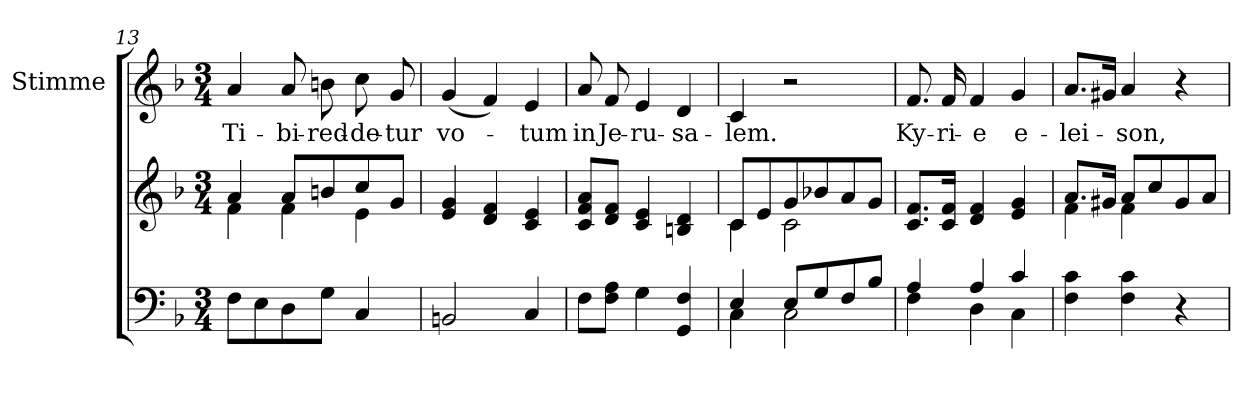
**kern	**kern	**kern	**text
*part2	*part2	*part1	*part1
*staff3	*staff2	*staff1	*staff1
*	*	*I"Stimme	*
*clefF4	*clefG2	*clefG2	*
*k[b-]	*k[b-]	*k[b-]	*
*F:	*F:	*F:	*
*M3/4	*M3/4	*M3/4	*
=13	=13	=13	=13
*	*^	*	*
!	!	!	!	!LO:LY:b
8F\L	4a/	4f\	4a/	Ti-
8E\	.	.	.	.
!	!	!	!	!LO:LY:b
8D\	8a/L	4f\	8a/	-bi-
!	!	!	!	!LO:LY:b
8G\J	8bn/	.	8bn\	-red-
!	!	!	!	!LO:LY:b
4C/	8cc/	4e\	8cc\	-de-
!	!	!	!	!LO:LY:b
.	8g/J	.	8g/	-tur
*	*v	*v	*	*
=14	=14	=14	=14
!	!	!	!LO:LY:b
2BBn/	4e/ 4g/	(<4g/	vo-
.	4d/ 4f/	4f/)	.
!	!	!	!LO:LY:b
4C/	4c/ 4e/	4e/	-tum
=15	=15	=15	=15
!	!	!	!LO:LY:b
8F\L	8c/ 8f/ 8a/L	8a/	in
!	!	!	!LO:LY:b
8F\ 8A\J	8d/ 8f/J	8f/	Je-
!	!	!	!LO:LY:b
4G\	4c/ 4e/	4e/	-ru-
!	!	!	!LO:LY:b
4GG/ 4F/	4Bn/ 4d/	4d/	-sa-
!!LO:PB:g=z
=16	=16	=16	=16
*^	*^	*	*
!	!	!	!	!	!LO:LY:b
4E/	4C\	8c/L	4c\	4c/	-lem.
.	.	8e/	.	.	.
8E/L	2C\	8g/	2c\	2r	.
8G/	.	8b-X/	.	.	.
8F/	.	8a/	.	.	.
8B-/J	.	8g/J	.	.	.
*	*	*v	*v	*	*
=17	=17	=17	=17	=17
!	!	!	!	!LO:LY:b
4A/	4F\	8.c/ 8.f/L	8.f/	Ky-
!	!	!	!	!LO:LY:b
.	.	16c/ 16f/Jk	16f/	-ri-
!	!	!	!	!LO:LY:b
4A/	4D\	4d/ 4f/	4f/	-e
!	!	!	!	!LO:LY:b
4c/	4C\	4e/ 4g/	4g/	e-
=18	=18	=18	=18	=18
*	*	*^	*	*
!	!	!	!	!	!LO:LY:b
*v	*v	*	*	*	*
4F\ 4c\	8.a/L	4f\	8.a/L	-lei-
.	16g#X/Jk	.	16g#X/Jk	.
!	!	!	!	!LO:LY:b
4F\ 4c\	8a/L	4f\	4a/	-son,
.	8cc/	.	.	.
4r	8g#/	4ryy	4r	.
.	8a/J	.	.	.
*	*v	*v	*	*
=	=	=	=
*-	*-	*-	*-
